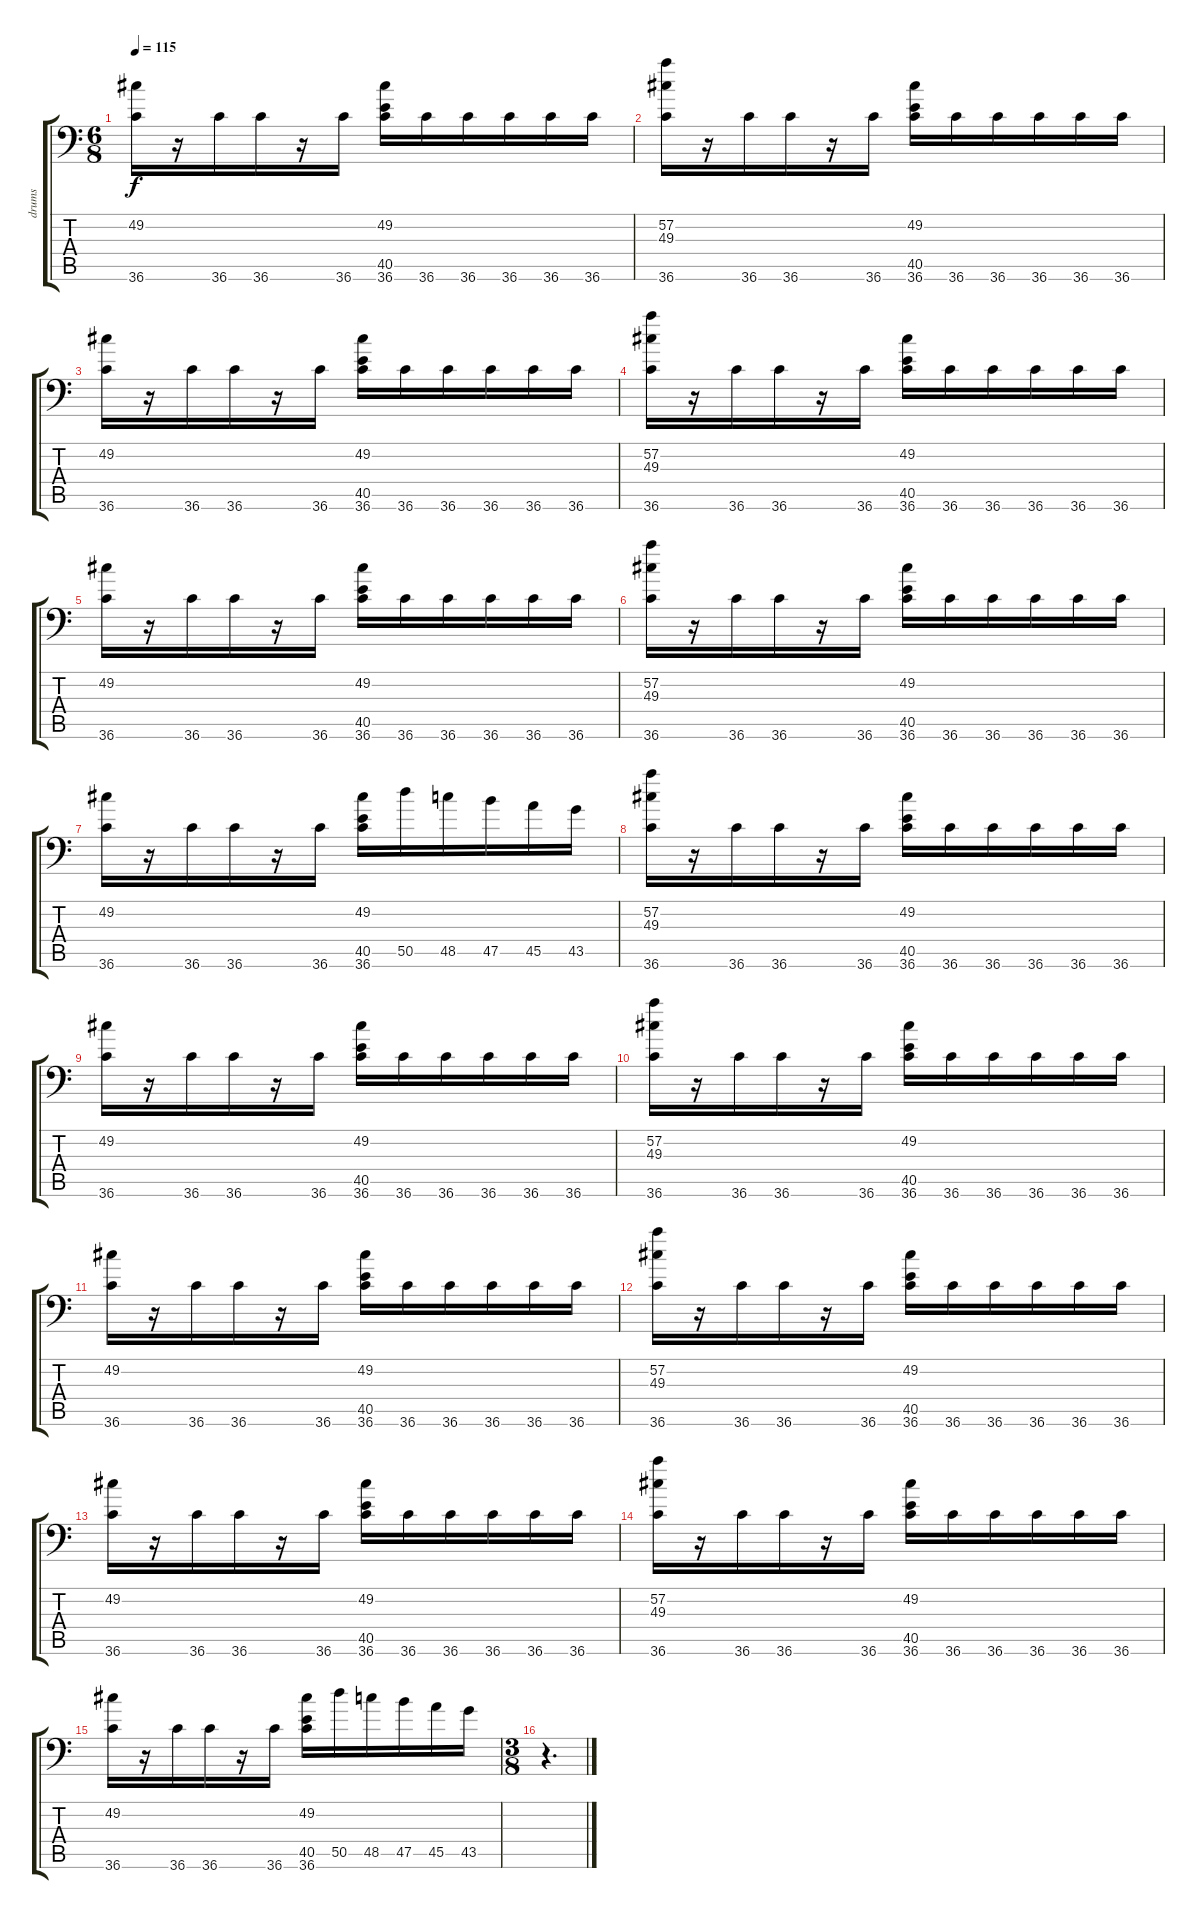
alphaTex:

\track ("drums" "drums") {instrument acousticgrandpiano}
\staff {score tabs}
\tuning (C-1 C-1 C-1 C-1 C-1 C-1) {hide}
\ts (6 8)
\tempo 115
\clef f4
\ks c
(49.2 36.6).16{dy f} r.16 36.6.16 36.6.16 r.16 36.6.16 (49.2 40.5 36.6).16 36.6.16 36.6.16 36.6.16 36.6.16 36.6.16 |
(57.2 49.3 36.6).16 r.16 36.6.16 36.6.16 r.16 36.6.16 (49.2 40.5 36.6).16 36.6.16 36.6.16 36.6.16 36.6.16 36.6.16 |
(49.2 36.6).16 r.16 36.6.16 36.6.16 r.16 36.6.16 (49.2 40.5 36.6).16 36.6.16 36.6.16 36.6.16 36.6.16 36.6.16 |
(57.2 49.3 36.6).16 r.16 36.6.16 36.6.16 r.16 36.6.16 (49.2 40.5 36.6).16 36.6.16 36.6.16 36.6.16 36.6.16 36.6.16 |
(49.2 36.6).16 r.16 36.6.16 36.6.16 r.16 36.6.16 (49.2 40.5 36.6).16 36.6.16 36.6.16 36.6.16 36.6.16 36.6.16 |
(57.2 49.3 36.6).16 r.16 36.6.16 36.6.16 r.16 36.6.16 (49.2 40.5 36.6).16 36.6.16 36.6.16 36.6.16 36.6.16 36.6.16 |
(49.2 36.6).16 r.16 36.6.16 36.6.16 r.16 36.6.16 (49.2 40.5 36.6).16 50.5.16 48.5.16 47.5.16 45.5.16 43.5.16 |
(57.2 49.3 36.6).16 r.16 36.6.16 36.6.16 r.16 36.6.16 (49.2 40.5 36.6).16 36.6.16 36.6.16 36.6.16 36.6.16 36.6.16 |
(49.2 36.6).16 r.16 36.6.16 36.6.16 r.16 36.6.16 (49.2 40.5 36.6).16 36.6.16 36.6.16 36.6.16 36.6.16 36.6.16 |
(57.2 49.3 36.6).16 r.16 36.6.16 36.6.16 r.16 36.6.16 (49.2 40.5 36.6).16 36.6.16 36.6.16 36.6.16 36.6.16 36.6.16 |
(49.2 36.6).16 r.16 36.6.16 36.6.16 r.16 36.6.16 (49.2 40.5 36.6).16 36.6.16 36.6.16 36.6.16 36.6.16 36.6.16 |
(57.2 49.3 36.6).16 r.16 36.6.16 36.6.16 r.16 36.6.16 (49.2 40.5 36.6).16 36.6.16 36.6.16 36.6.16 36.6.16 36.6.16 |
(49.2 36.6).16 r.16 36.6.16 36.6.16 r.16 36.6.16 (49.2 40.5 36.6).16 36.6.16 36.6.16 36.6.16 36.6.16 36.6.16 |
(57.2 49.3 36.6).16 r.16 36.6.16 36.6.16 r.16 36.6.16 (49.2 40.5 36.6).16 36.6.16 36.6.16 36.6.16 36.6.16 36.6.16 |
(49.2 36.6).16 r.16 36.6.16 36.6.16 r.16 36.6.16 (49.2 40.5 36.6).16 50.5.16 48.5.16 47.5.16 45.5.16 43.5.16 |
\ts (3 8)
r.4{d}
